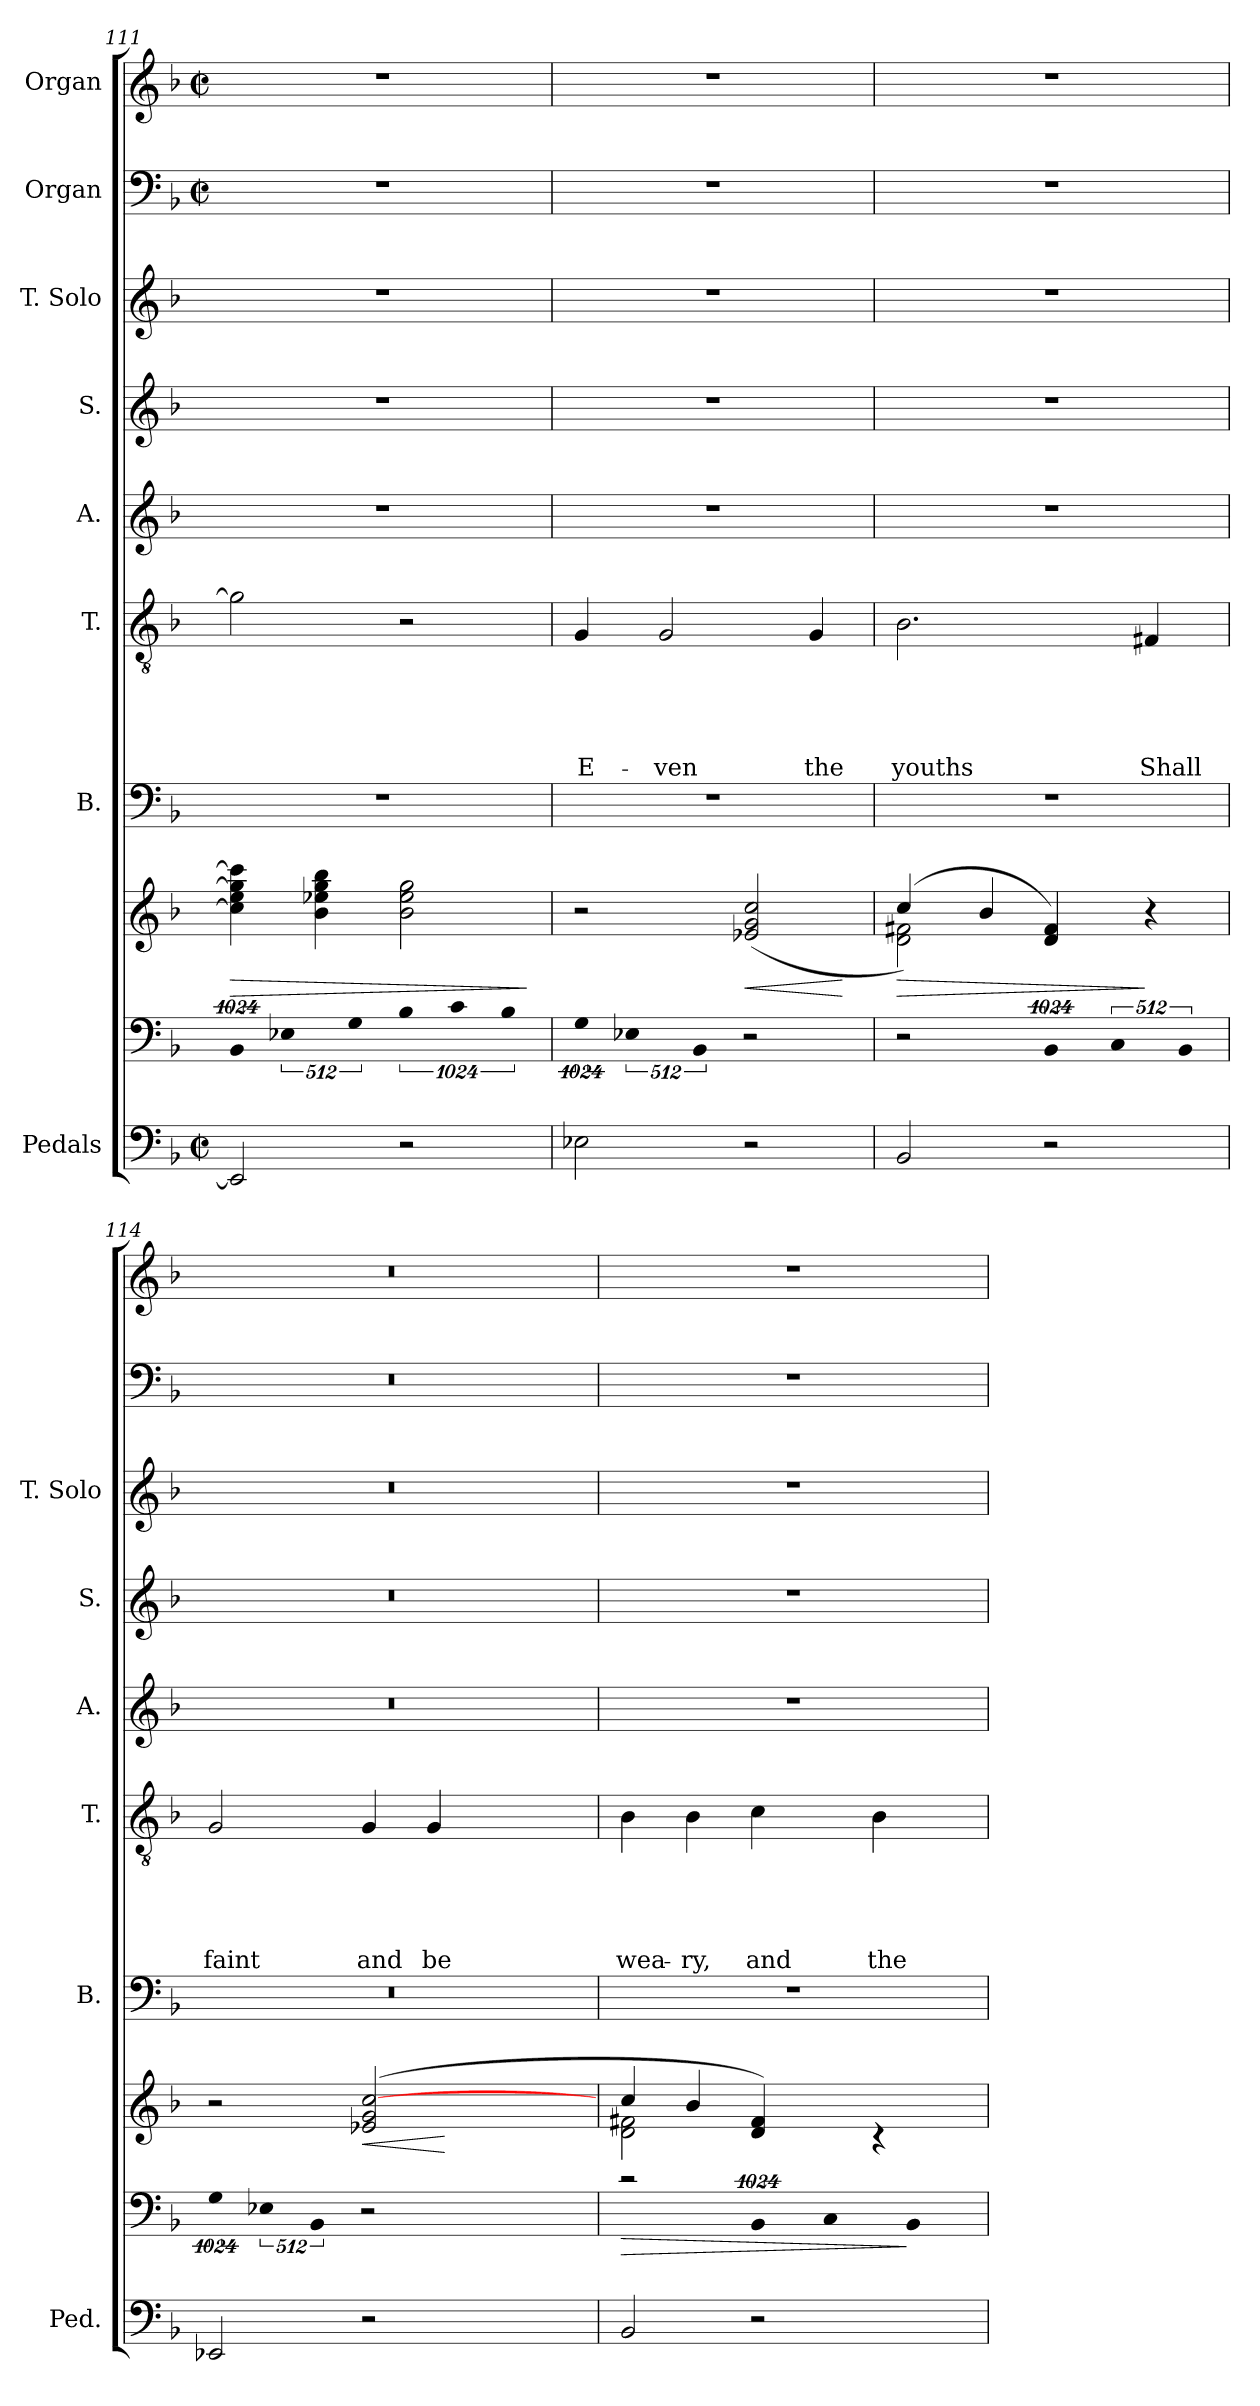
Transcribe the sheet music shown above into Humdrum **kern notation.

**kern	**kern	**dynam	**kern	**dynam	**kern	**kern	**text	**text	**text	**text	**text	**kern	**kern	**kern	**kern	**kern
*part10	*part9	*part9	*part8	*part8	*part7	*part6	*part6	*part6	*part6	*part6	*part6	*part5	*part4	*part3	*part2	*part1
*staff10	*staff9	*staff9	*staff8	*staff8	*staff7	*staff6	*staff6	*staff6	*staff6	*staff6	*staff6	*staff5	*staff4	*staff3	*staff2	*staff1
*I"Pedals	*	*	*	*	*I"B.	*I"T.	*	*	*	*	*	*I"A.	*I"S.	*I"T. Solo	*I"Organ	*I"Organ
*I'Ped.	*	*	*	*	*I'B.	*I'T.	*	*	*	*	*	*I'A.	*I'S.	*I'T. Solo	*	*
*clefF4	*clefF4	*	*clefG2	*	*clefF4	*clefGv2	*	*	*	*	*	*clefG2	*clefG2	*clefG2	*clefF4	*clefG2
*k[b-]	*k[b-]	*	*k[b-]	*	*k[b-]	*k[b-]	*	*	*	*	*	*k[b-]	*k[b-]	*k[b-]	*k[b-]	*k[b-]
*F:	*F:	*	*F:	*	*F:	*F:	*	*	*	*	*	*F:	*F:	*F:	*F:	*F:
*M2/2	*	*	*	*	*	*	*	*	*	*	*	*	*	*	*M2/2	*M2/2
*met(c|)	*	*	*	*	*	*	*	*	*	*	*	*	*	*	*met(c|)	*met(c|)
=111	=111	=111	=111	=111	=111	=111	=111	=111	=111	=111	=111	=111	=111	=111	=111	=111
!	!LO:N:vis=4	!	!	!LO:HP:b	!	!	!	!	!	!	!	!	!	!	!	!
2EE-/]	4096%683BB-/	.	4cc\] 4ee\ 4gg\] 4ccc\]	>	1r	2g\]	.	.	.	.	.	1r	1r	1r	1r	1r
!	!LO:N:vis=4	!	!	!	!	!	!	!	!	!	!	!	!	!	!	!
.	2048%341E-X\	.	.	.	.	.	.	.	.	.	.	.	.	.	.	.
.	.	.	4b-\ 4ee-X\ 4gg\ 4bb-\	.	.	.	.	.	.	.	.	.	.	.	.	.
!	!LO:N:vis=4	!	!	!	!	!	!	!	!	!	!	!	!	!	!	!
.	4096%683G\	.	.	.	.	.	.	.	.	.	.	.	.	.	.	.
!	!LO:N:vis=4	!	!	!	!	!	!	!	!	!	!	!	!	!	!	!
2r	4096%683B-\	.	2b-\ 2ee-\ 2gg\	.	.	2r	.	.	.	.	.	.	.	.	.	.
!	!LO:N:vis=4	!	!	!	!	!	!	!	!	!	!	!	!	!	!	!
.	2048%341c\	.	.	.	.	.	.	.	.	.	.	.	.	.	.	.
!	!LO:N:vis=4	!	!	!	!	!	!	!	!	!	!	!	!	!	!	!
.	4096%683B-\	.	.	.	.	.	.	.	.	.	.	.	.	.	.	.
.	.	.	.	]	.	.	.	.	.	.	.	.	.	.	.	.
=112	=112	=112	=112	=112	=112	=112	=112	=112	=112	=112	=112	=112	=112	=112	=112	=112
!	!LO:N:vis=4	!	!	!	!	!	!	!	!	!	!LO:LY:b	!	!	!	!	!
2E-X\	4096%683G\	.	2r	.	1r	4G/	.	.	.	.	E-	1r	1r	1r	1r	1r
!	!LO:N:vis=4	!	!	!	!	!	!	!	!	!	!	!	!	!	!	!
.	2048%341E-X\	.	.	.	.	.	.	.	.	.	.	.	.	.	.	.
!	!	!	!	!	!	!	!	!	!	!	!LO:LY:b	!	!	!	!	!
.	.	.	.	.	.	2G/	.	.	.	.	-ven	.	.	.	.	.
!	!LO:N:vis=4	!	!	!	!	!	!	!	!	!	!	!	!	!	!	!
.	4096%683BB-/	.	.	.	.	.	.	.	.	.	.	.	.	.	.	.
!	!	!	!	!LO:HP:b	!	!	!	!	!	!	!	!	!	!	!	!
2r	2r	.	(2e-X/ 2g/ 2cc/	<	.	.	.	.	.	.	.	.	.	.	.	.
!	!	!	!	!	!	!	!	!	!	!	!LO:LY:b	!	!	!	!	!
.	.	.	.	.	.	4G/	.	.	.	.	the	.	.	.	.	.
.	.	.	.	[	.	.	.	.	.	.	.	.	.	.	.	.
!!LO:LB:g=z
=113	=113	=113	=113	=113	=113	=113	=113	=113	=113	=113	=113	=113	=113	=113	=113	=113
*	*	*	*^	*	*	*	*	*	*	*	*	*	*	*	*	*
!	!	!	!	!	!LO:HP:b	!	!	!	!	!	!	!LO:LY:b	!	!	!	!	!
*	*	*	*	*^	*	*	*	*	*	*	*	*	*	*	*	*	*
2BB-/	2r	.	16ryy	2d\ 2f#X\	(4cc/)	>	1r	2.B-\	.	.	.	.	youths	1r	1r	1r	1r	1r
.	.	.	2ryy	.	.	.	.	.	.	.	.	.	.	.	.	.	.	.
.	.	.	.	.	4b-/	.	.	.	.	.	.	.	.	.	.	.	.	.
!	!LO:N:vis=4	!	!	!	!	!	!	!	!	!	!	!	!	!	!	!	!	!
2r	4096%683BB-/	.	.	2ryy	4d/ 4f#/)	.	.	.	.	.	.	.	.	.	.	.	.	.
.	.	.	4..ryy	.	.	.	.	.	.	.	.	.	.	.	.	.	.	.
!	!LO:N:vis=4	!	!	!	!	!	!	!	!	!	!	!	!	!	!	!	!	!
.	2048%341C/	.	.	.	.	.	.	.	.	.	.	.	.	.	.	.	.	.
!	!	!	!	!	!	!	!	!	!	!	!	!	!LO:LY:b	!	!	!	!	!
.	.	.	.	.	4r	]	.	4F#X/	.	.	.	.	Shall	.	.	.	.	.
!	!LO:N:vis=4	!	!	!	!	!	!	!	!	!	!	!	!	!	!	!	!	!
.	4096%683BB-/	.	.	.	.	.	.	.	.	.	.	.	.	.	.	.	.	.
*	*	*	*v	*v	*v	*	*	*	*	*	*	*	*	*	*	*	*	*
=114	=114	=114	=114	=114	=114	=114	=114	=114	=114	=114	=114	=114	=114	=114	=114	=114
!	!LO:N:vis=4	!	!	!	!	!	!	!	!	!	!LO:LY:b	!	!	!	!	!
2EE-X/	4096%683G\	.	2r	.	1r	2G/	.	.	.	.	faint	1r	1r	1r	1r	1r
!	!LO:N:vis=4	!	!	!	!	!	!	!	!	!	!	!	!	!	!	!
.	2048%341E-X\	.	.	.	.	.	.	.	.	.	.	.	.	.	.	.
!	!LO:N:vis=4	!	!	!	!	!	!	!	!	!	!	!	!	!	!	!
.	4096%683BB-/	.	.	.	.	.	.	.	.	.	.	.	.	.	.	.
!	!	!	!	!LO:HP:b	!	!	!	!	!	!	!LO:LY:b	!	!	!	!	!
2r	2r	.	(2e-X/ 2g/ [>2cc/	<	.	4G/	.	.	.	.	and	.	.	.	.	.
!	!	!	!	!	!	!	!	!	!	!	!LO:LY:b	!	!	!	!	!
.	.	.	.	.	.	4G/	.	.	.	.	be	.	.	.	.	.
.	.	.	.	[	.	.	.	.	.	.	.	.	.	.	.	.
=115	=115	=115	=115	=115	=115	=115	=115	=115	=115	=115	=115	=115	=115	=115	=115	=115
!	!	!LO:HP:b	!	!	!	!	!	!	!	!	!LO:LY:b	!	!	!	!	!
*	*^	*	*^	*	*	*	*	*	*	*	*	*	*	*	*	*
2BB-/	2rc	2ryy	>	2d\ 2f#X\	4cc/	.	1r	4B-\	.	.	.	.	wea-	1r	1r	1r	1r	1r
!	!	!	!	!	!	!	!	!	!	!	!	!	!LO:LY:b	!	!	!	!	!
.	.	.	.	.	4b-/	.	.	4B-\	.	.	.	.	-ry,	.	.	.	.	.
!	!LO:N:vis=4	!	!	!	!	!	!	!	!	!	!	!	!LO:LY:b	!	!	!	!	!
2r	4096%683BB-/	8ryy	.	2ryy	4d/ 4f#/)	.	.	4c\	.	.	.	.	and	.	.	.	.	.
.	.	32ryy	.	.	.	.	.	.	.	.	.	.	.	.	.	.	.	.
.	.	128ryy	.	.	.	.	.	.	.	.	.	.	.	.	.	.	.	.
.	.	512ryy	.	.	.	.	.	.	.	.	.	.	.	.	.	.	.	.
.	.	2048.ryy	.	.	.	.	.	.	.	.	.	.	.	.	.	.	.	.
*	*	*Xtuplet	*	*	*	*	*	*	*	*	*	*	*	*	*	*	*	*
!	!	!LO:N:vis=4	!	!	!	!	!	!	!	!	!	!	!	!	!	!	!	!
.	64ryy	4096%683C/	.	.	.	.	.	.	.	.	.	.	.	.	.	.	.	.
.	128ryy	.	.	.	.	.	.	.	.	.	.	.	.	.	.	.	.	.
.	2048.ryy	.	.	.	.	.	.	.	.	.	.	.	.	.	.	.	.	.
.	4ryy	.	.	.	.	.	.	.	.	.	.	.	.	.	.	.	.	.
!	!	!	!	!	!	!	!	!	!	!	!	!	!LO:LY:b	!	!	!	!	!
.	.	.	.	.	4rc	.	.	4B-\	.	.	.	.	the	.	.	.	.	.
!	!	!LO:N:vis=4	!	!	!	!	!	!	!	!	!	!	!	!	!	!	!	!
.	.	2048%341BB-/	]	.	.	.	.	.	.	.	.	.	.	.	.	.	.	.
.	32ryy	.	.	.	.	.	.	.	.	.	.	.	.	.	.	.	.	.
.	64ryy	.	.	.	.	.	.	.	.	.	.	.	.	.	.	.	.	.
.	128ryy	.	.	.	.	.	.	.	.	.	.	.	.	.	.	.	.	.
.	256ryy	.	.	.	.	.	.	.	.	.	.	.	.	.	.	.	.	.
.	2048ryy	.	.	.	.	.	.	.	.	.	.	.	.	.	.	.	.	.
*	*v	*v	*	*	*	*	*	*	*	*	*	*	*	*	*	*	*	*
*	*	*	*v	*v	*	*	*	*	*	*	*	*	*	*	*	*	*
=	=	=	=	=	=	=	=	=	=	=	=	=	=	=	=	=
*-	*-	*-	*-	*-	*-	*-	*-	*-	*-	*-	*-	*-	*-	*-	*-	*-
